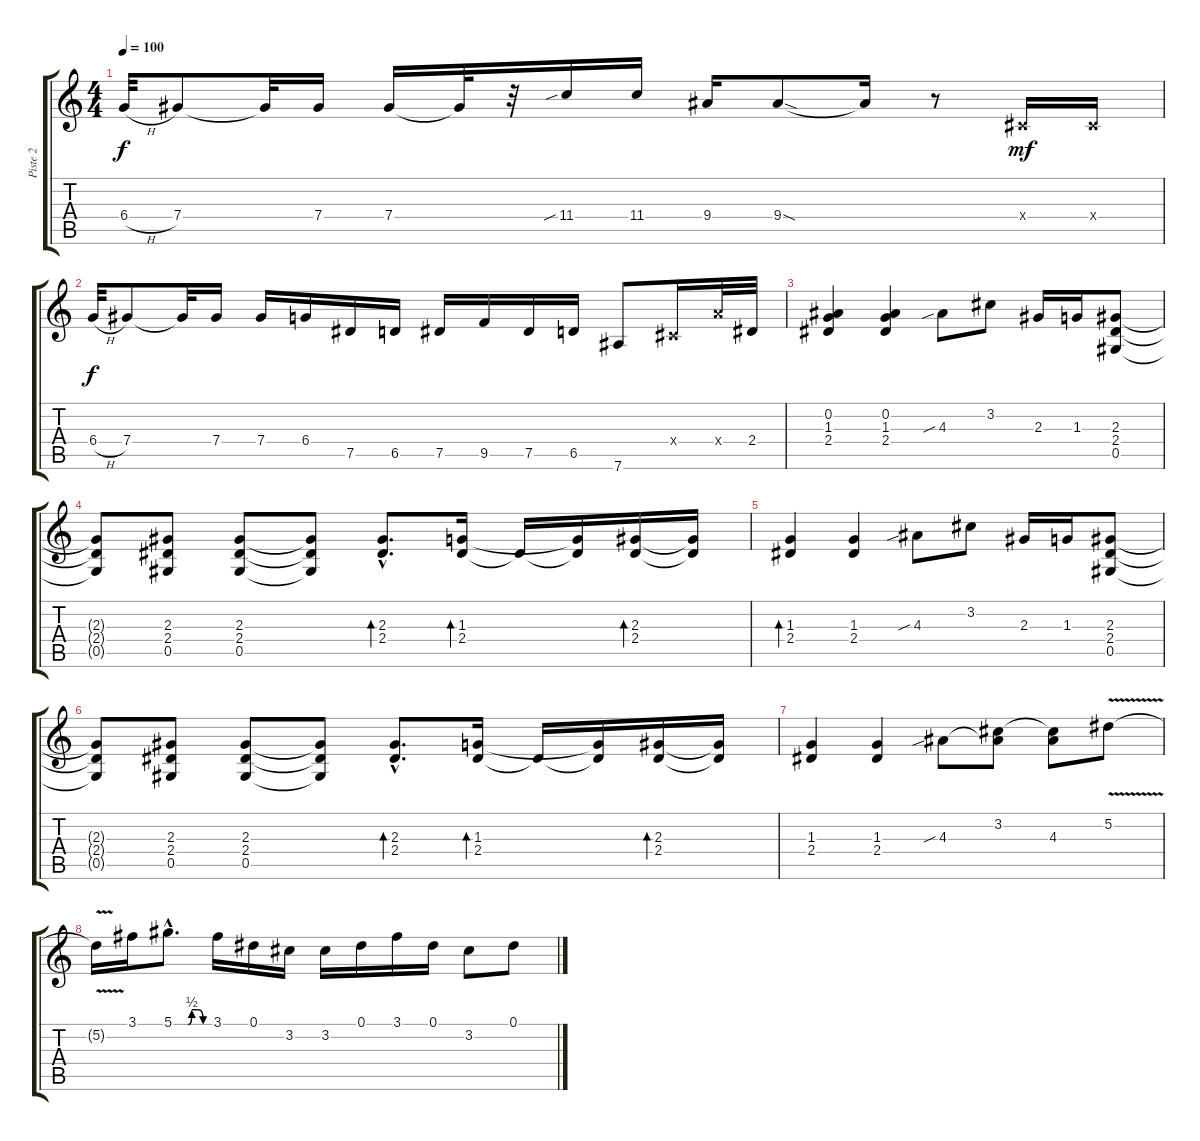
\track ("Piste 2" "Piste 2") {instrument distortionguitar}
\staff {score tabs}
\tuning (Eb4 Bb3 Gb3 Db3 Ab2 Eb2) {hide}
\ts (4 4)
\tempo 100
\clef g2
\ks c
6.4{h}.32{dy f} 7.4.8 7.4{t}.32 7.4.16 7.4.16 7.4{t}.32 r.32 11.4{sib}.16 11.4.16 9.4.16 9.4{sod}.8 9.4{t}.16 r.8 0.4{x}.16{dy mf} 0.4{x}.16 |
6.4{h}.32{dy f} 7.4.8 7.4{t}.32 7.4.16 7.4.16 6.4.16 7.5.16 6.5.16 7.5.16 9.5.16 7.5.16 6.5.16 7.6.8 0.4{x}.16 8.4{x}.32 2.4.32 |
(0.2 1.3 2.4).4 (0.2 1.3 2.4).4 4.3{sib}.8 3.2.8 2.3.16 1.3.16 (2.3 2.4 0.5).8 |
(2.3{t} 2.4{t} 0.5{t}).8 (2.3 2.4 0.5).8 (2.3 2.4 0.5).8 (2.3{t} 2.4{t} 0.5{t}).8 (2.3{hac} 2.4{hac}).8{d bd 240} (1.3 2.4).16{bd 240} 2.4{t}.16 (1.3{t} 2.4{t}).16 (2.3 2.4).16{bd 240} (2.3{t} 2.4{t}).16 |
(1.3 2.4).4{bd 240} (1.3 2.4).4 4.3{sib}.8 3.2.8 2.3.16 1.3.16 (2.3 2.4 0.5).8 |
(2.3{t} 2.4{t} 0.5{t}).8 (2.3 2.4 0.5).8 (2.3 2.4 0.5).8 (2.3{t} 2.4{t} 0.5{t}).8 (2.3{hac} 2.4{hac}).8{d bd 240} (1.3 2.4).16{bd 240} 2.4{t}.16 (1.3{t} 2.4{t}).16 (2.3 2.4).16{bd 240} (2.3{t} 2.4{t}).16 |
(1.3 2.4).4 (1.3 2.4).4 4.3{sib}.8 (3.2 4.3{t}).8 (3.2{t} 4.3).8 5.2{v}.8 |
5.2{t}.16 3.1.16 5.1{be (custom 0 0 10 0 24 0 30 2 40 2 49 0 60 0) hac}.8{d} 3.1.16 0.1.16 3.2.16 3.2.16 0.1.16 3.1.16 0.1.16 3.2.8 0.1.8
